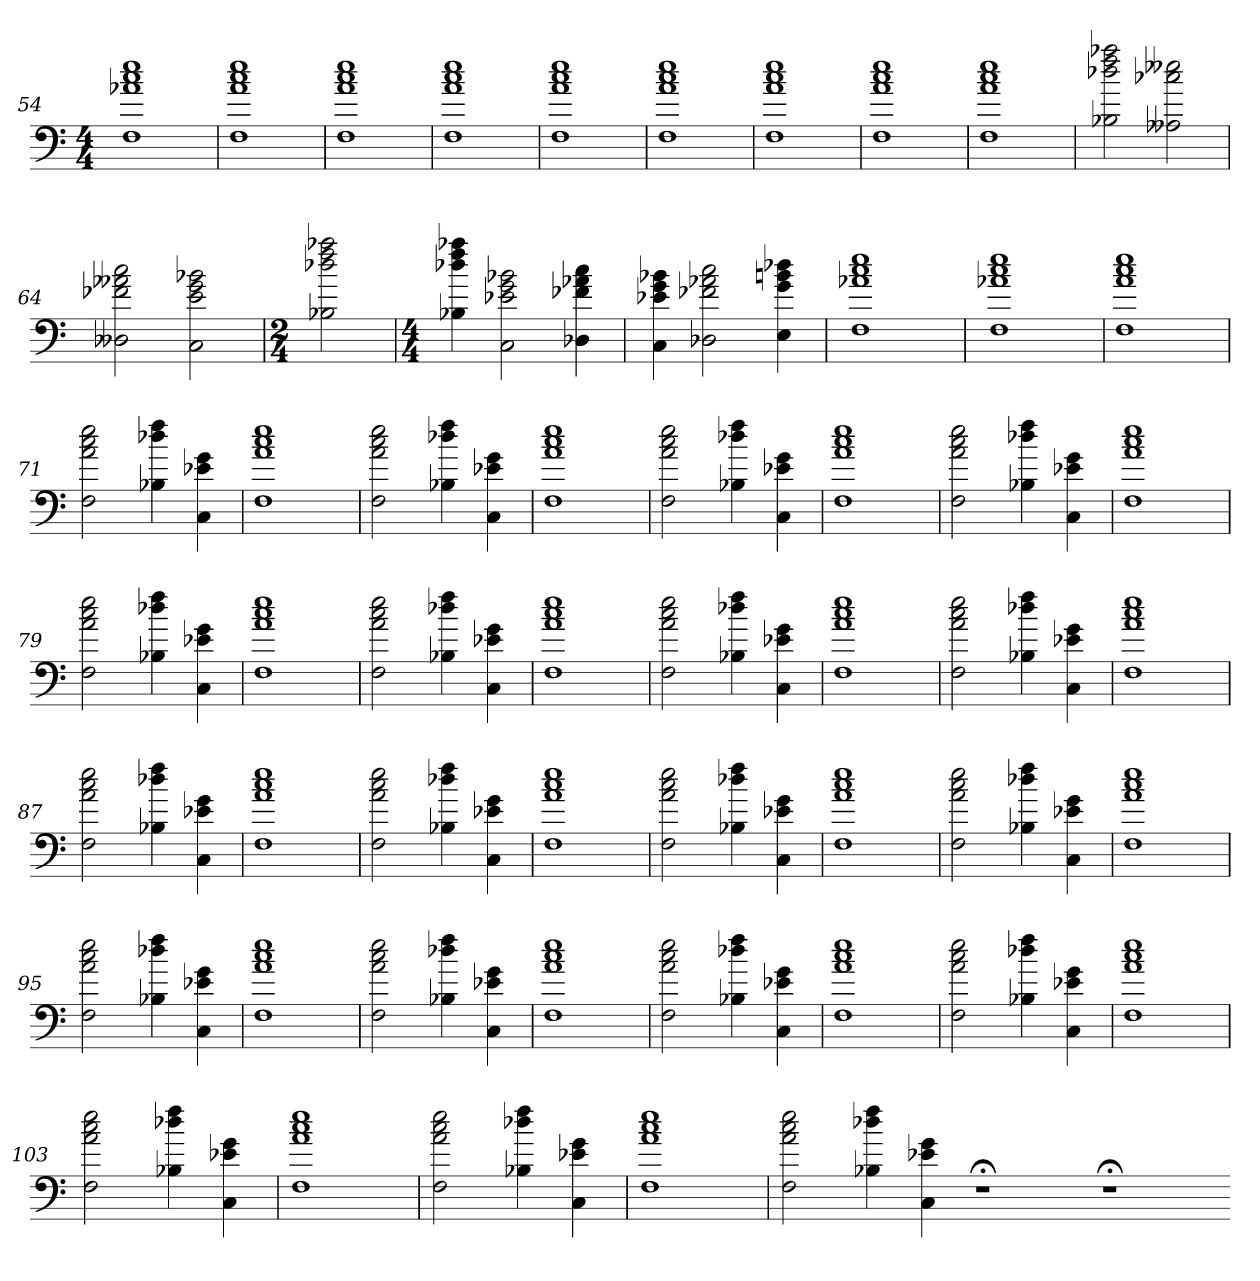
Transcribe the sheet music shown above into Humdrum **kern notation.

**kern
*part1
*staff1
*M4/4
=54
1F 1a-X 1cc 1ee
=55
1F 1a 1cc 1ee
=56
1F 1a 1cc 1ee
=57
1F 1a 1cc 1ee
=58
1F 1a 1cc 1ee
=59
1F 1a 1cc 1ee
=60
1F 1a 1cc 1ee
=61
1F 1a 1cc 1ee
=62
1F 1a 1cc 1ee
=63
2B-X 2dd-X 2ff 2aa-X
2A--X 2cc-X 2ee--X
=64
2D--X 2f-X 2a--X 2cc
2C 2e 2g 2b-X
=65
*M2/4
2B-X 2dd-X 2ff 2aa-X
=66
*M4/4
4B-X 4dd-X 4ff 4aa-X
2C 2e-X 2g 2b-X
4D-X 4f-X 4a-X 4cc
=67
4C 4e-X 4g 4b-X
2D-X 2f-X 2a-X 2cc
4E 4g 4bn 4dd-X
=68
1F 1a-X 1cc 1ee
=69
1F 1a-X 1cc 1ee
=70
1F 1a 1cc 1ee
=71
2F 2a 2cc 2ee
4B-X 4dd-X 4ff
4C 4e-X 4g
=72
1F 1a 1cc 1ee
=73
2F 2a 2cc 2ee
4B-X 4dd-X 4ff
4C 4e-X 4g
=74
1F 1a 1cc 1ee
=75
2F 2a 2cc 2ee
4B-X 4dd-X 4ff
4C 4e-X 4g
=76
1F 1a 1cc 1ee
=77
2F 2a 2cc 2ee
4B-X 4dd-X 4ff
4C 4e-X 4g
=78
1F 1a 1cc 1ee
=79
2F 2a 2cc 2ee
4B-X 4dd-X 4ff
4C 4e-X 4g
=80
1F 1a 1cc 1ee
=81
2F 2a 2cc 2ee
4B-X 4dd-X 4ff
4C 4e-X 4g
=82
1F 1a 1cc 1ee
=83
2F 2a 2cc 2ee
4B-X 4dd-X 4ff
4C 4e-X 4g
=84
1F 1a 1cc 1ee
=85
2F 2a 2cc 2ee
4B-X 4dd-X 4ff
4C 4e-X 4g
=86
1F 1a 1cc 1ee
=87
2F 2a 2cc 2ee
4B-X 4dd-X 4ff
4C 4e-X 4g
=88
1F 1a 1cc 1ee
=89
2F 2a 2cc 2ee
4B-X 4dd-X 4ff
4C 4e-X 4g
=90
1F 1a 1cc 1ee
=91
2F 2a 2cc 2ee
4B-X 4dd-X 4ff
4C 4e-X 4g
=92
1F 1a 1cc 1ee
=93
2F 2a 2cc 2ee
4B-X 4dd-X 4ff
4C 4e-X 4g
=94
1F 1a 1cc 1ee
=95
2F 2a 2cc 2ee
4B-X 4dd-X 4ff
4C 4e-X 4g
=96
1F 1a 1cc 1ee
=97
2F 2a 2cc 2ee
4B-X 4dd-X 4ff
4C 4e-X 4g
=98
1F 1a 1cc 1ee
=99
2F 2a 2cc 2ee
4B-X 4dd-X 4ff
4C 4e-X 4g
=100
1F 1a 1cc 1ee
=101
2F 2a 2cc 2ee
4B-X 4dd-X 4ff
4C 4e-X 4g
=102
1F 1a 1cc 1ee
=103
2F 2a 2cc 2ee
4B-X 4dd-X 4ff
4C 4e-X 4g
=104
1F 1a 1cc 1ee
=105
2F 2a 2cc 2ee
4B-X 4dd-X 4ff
4C 4e-X 4g
=106
1F 1a 1cc 1ee
=107
2F 2a 2cc 2ee
4B-X 4dd-X 4ff
4C 4e-X 4g
1r;<
1r;<
=-
*-
